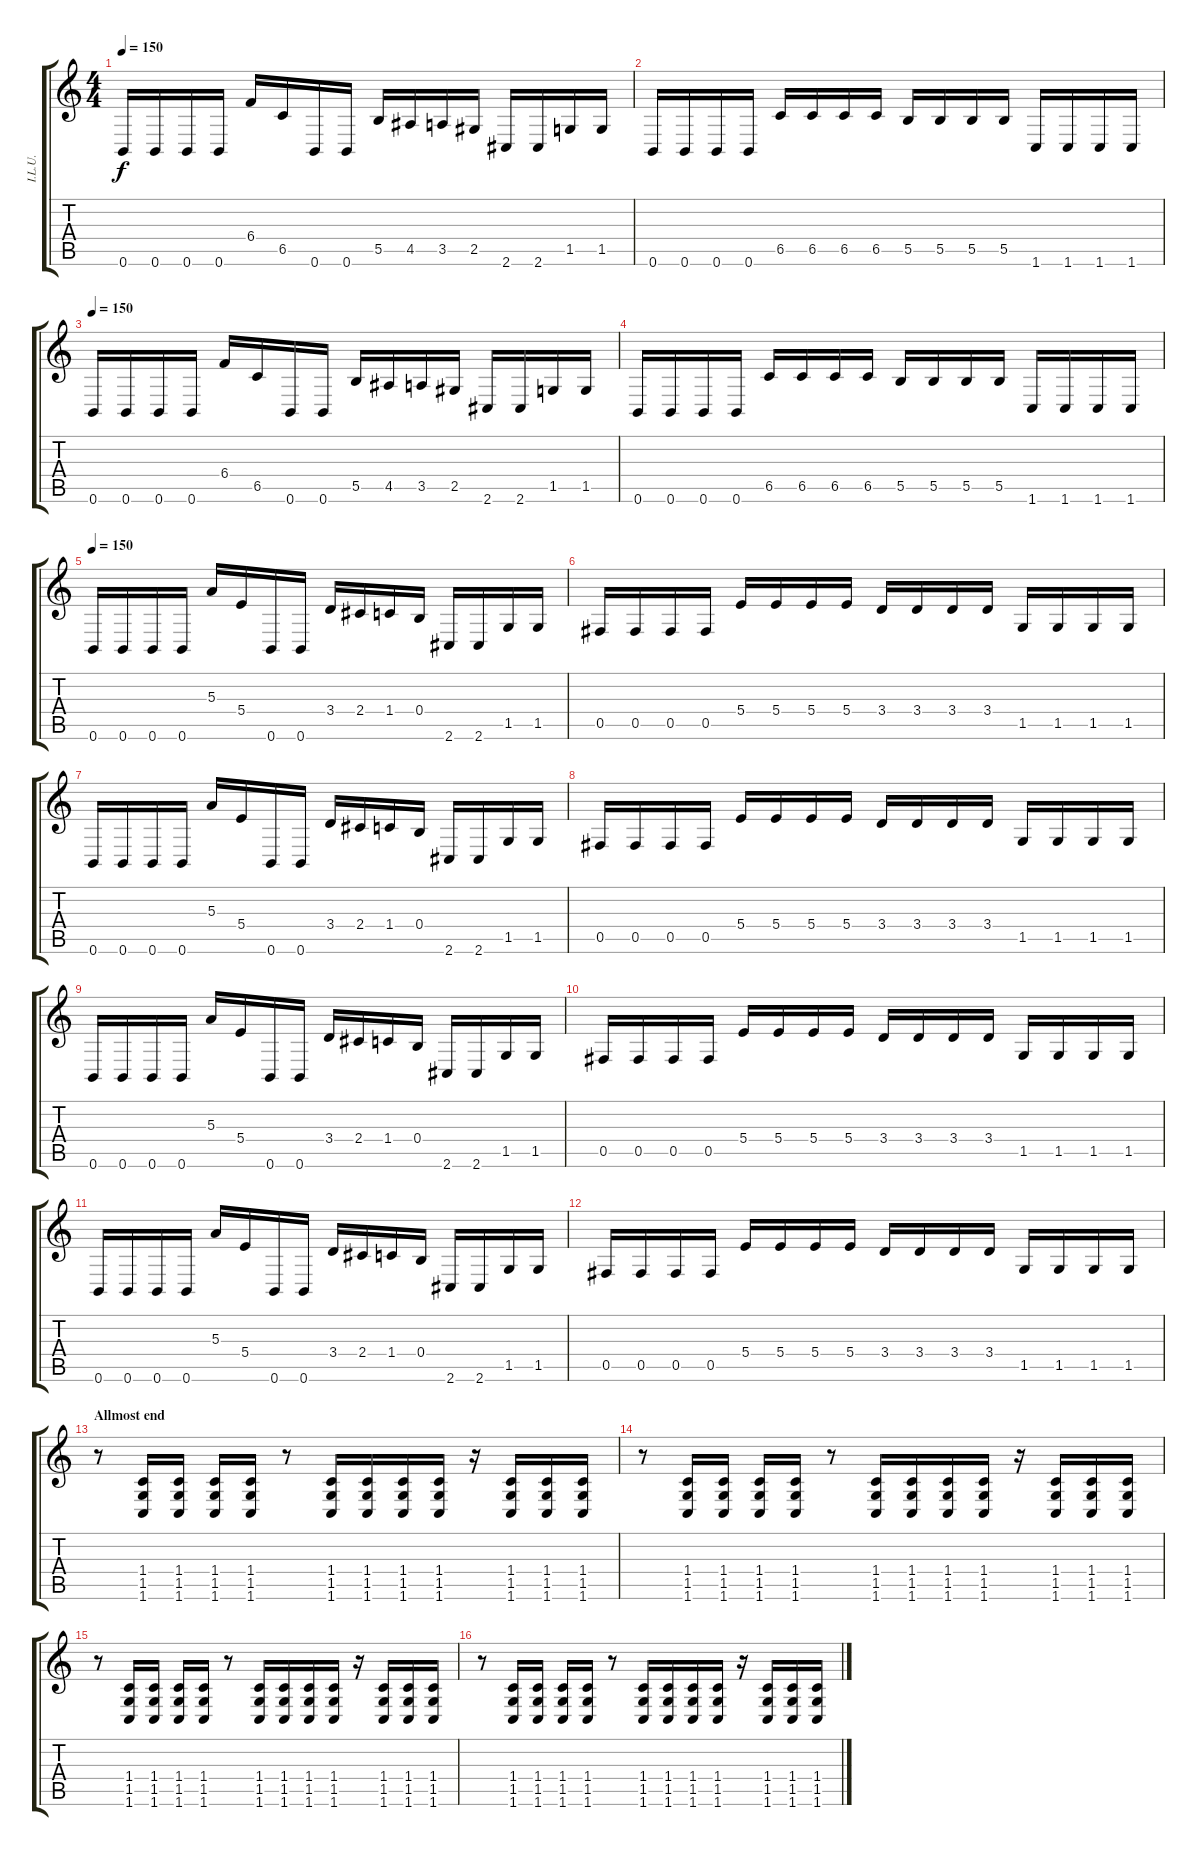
\track ("I.L.U." "I.L.U.") {instrument distortionguitar}
\staff {score tabs}
\tuning (Db4 Ab3 E3 B2 Gb2 B1) {hide}
\ts (4 4)
\tempo 150
\clef g2
\ks c
0.6.16{dy f} 0.6.16 0.6.16 0.6.16 6.4.16 6.5.16 0.6.16 0.6.16 5.5.16 4.5.16 3.5.16 2.5.16 2.6.16 2.6.16 1.5.16 1.5.16 |
0.6.16 0.6.16 0.6.16 0.6.16 6.5.16 6.5.16 6.5.16 6.5.16 5.5.16 5.5.16 5.5.16 5.5.16 1.6.16 1.6.16 1.6.16 1.6.16 |
\tempo 150
0.6.16 0.6.16 0.6.16 0.6.16 6.4.16 6.5.16 0.6.16 0.6.16 5.5.16 4.5.16 3.5.16 2.5.16 2.6.16 2.6.16 1.5.16 1.5.16 |
0.6.16 0.6.16 0.6.16 0.6.16 6.5.16 6.5.16 6.5.16 6.5.16 5.5.16 5.5.16 5.5.16 5.5.16 1.6.16 1.6.16 1.6.16 1.6.16 |
\tempo 150
0.6.16 0.6.16 0.6.16 0.6.16 5.3.16 5.4.16 0.6.16 0.6.16 3.4.16 2.4.16 1.4.16 0.4.16 2.6.16 2.6.16 1.5.16 1.5.16 |
0.5.16 0.5.16 0.5.16 0.5.16 5.4.16 5.4.16 5.4.16 5.4.16 3.4.16 3.4.16 3.4.16 3.4.16 1.5.16 1.5.16 1.5.16 1.5.16 |
0.6.16 0.6.16 0.6.16 0.6.16 5.3.16 5.4.16 0.6.16 0.6.16 3.4.16 2.4.16 1.4.16 0.4.16 2.6.16 2.6.16 1.5.16 1.5.16 |
0.5.16 0.5.16 0.5.16 0.5.16 5.4.16 5.4.16 5.4.16 5.4.16 3.4.16 3.4.16 3.4.16 3.4.16 1.5.16 1.5.16 1.5.16 1.5.16 |
0.6.16 0.6.16 0.6.16 0.6.16 5.3.16 5.4.16 0.6.16 0.6.16 3.4.16 2.4.16 1.4.16 0.4.16 2.6.16 2.6.16 1.5.16 1.5.16 |
0.5.16 0.5.16 0.5.16 0.5.16 5.4.16 5.4.16 5.4.16 5.4.16 3.4.16 3.4.16 3.4.16 3.4.16 1.5.16 1.5.16 1.5.16 1.5.16 |
0.6.16 0.6.16 0.6.16 0.6.16 5.3.16 5.4.16 0.6.16 0.6.16 3.4.16 2.4.16 1.4.16 0.4.16 2.6.16 2.6.16 1.5.16 1.5.16 |
0.5.16 0.5.16 0.5.16 0.5.16 5.4.16 5.4.16 5.4.16 5.4.16 3.4.16 3.4.16 3.4.16 3.4.16 1.5.16 1.5.16 1.5.16 1.5.16 |
\section ("" "Allmost end")
r.8 (1.4 1.5 1.6).16 (1.4 1.5 1.6).16 (1.4 1.5 1.6).16 (1.4 1.5 1.6).16 r.8 (1.4 1.5 1.6).16 (1.4 1.5 1.6).16 (1.4 1.5 1.6).16 (1.4 1.5 1.6).16 r.16 (1.4 1.5 1.6).16 (1.4 1.5 1.6).16 (1.4 1.5 1.6).16 |
r.8 (1.4 1.5 1.6).16 (1.4 1.5 1.6).16 (1.4 1.5 1.6).16 (1.4 1.5 1.6).16 r.8 (1.4 1.5 1.6).16 (1.4 1.5 1.6).16 (1.4 1.5 1.6).16 (1.4 1.5 1.6).16 r.16 (1.4 1.5 1.6).16 (1.4 1.5 1.6).16 (1.4 1.5 1.6).16 |
r.8 (1.4 1.5 1.6).16 (1.4 1.5 1.6).16 (1.4 1.5 1.6).16 (1.4 1.5 1.6).16 r.8 (1.4 1.5 1.6).16 (1.4 1.5 1.6).16 (1.4 1.5 1.6).16 (1.4 1.5 1.6).16 r.16 (1.4 1.5 1.6).16 (1.4 1.5 1.6).16 (1.4 1.5 1.6).16 |
r.8 (1.4 1.5 1.6).16 (1.4 1.5 1.6).16 (1.4 1.5 1.6).16 (1.4 1.5 1.6).16 r.8 (1.4 1.5 1.6).16 (1.4 1.5 1.6).16 (1.4 1.5 1.6).16 (1.4 1.5 1.6).16 r.16 (1.4 1.5 1.6).16 (1.4 1.5 1.6).16 (1.4 1.5 1.6).16
